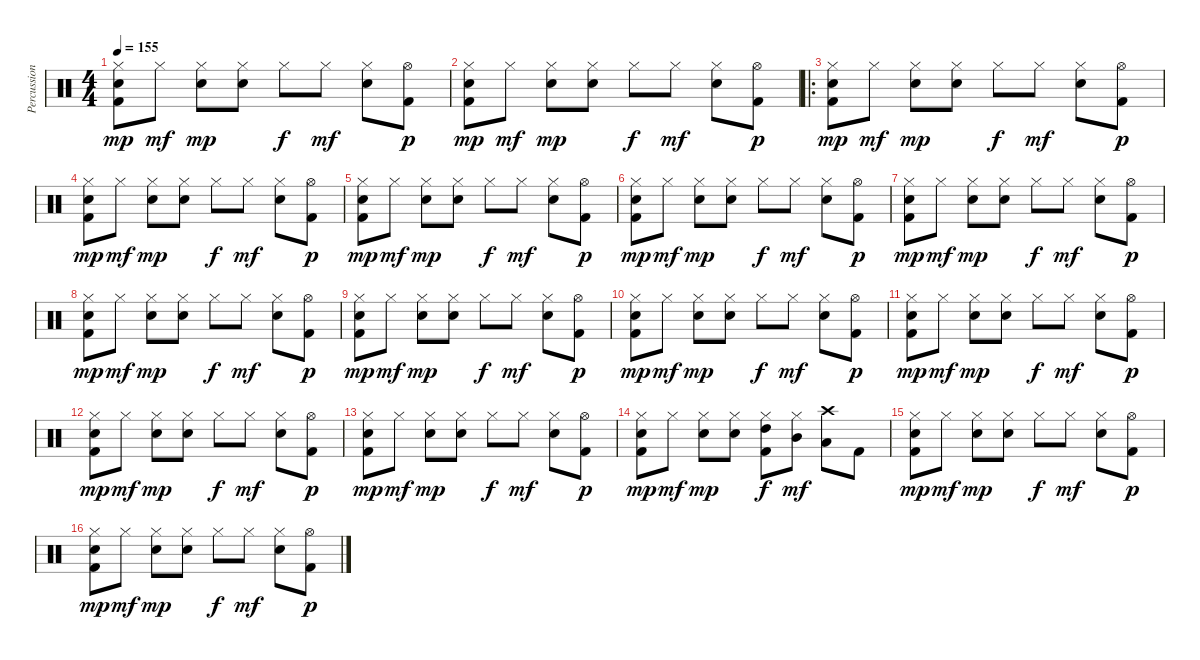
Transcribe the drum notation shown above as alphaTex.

\track ("Percussions" "Percussion") {instrument percussion}
\staff {score}
\articulation defaults
\ts (4 4)
\tempo 155
\clef neutral
\ks c
("Hi-Hat (closed)" "Snare (hit) 2" "Kick (hit) 2").8{dy mp} "Hi-Hat (closed)".8{dy mf} ("Hi-Hat (closed)" "Snare (hit) 2").8{dy mp} ("Hi-Hat (closed)" "Snare (hit) 2").8 "Hi-Hat (closed)".8{dy f} "Hi-Hat (closed)".8{dy mf} ("Hi-Hat (closed)" "Electric Snare (hit)").8 ("Hi-Hat (open)" "Kick (hit) 2").8{dy p} |
("Hi-Hat (closed)" "Snare (hit) 2" "Kick (hit) 2").8{dy mp} "Hi-Hat (closed)".8{dy mf} ("Hi-Hat (closed)" "Snare (hit) 2").8{dy mp} ("Hi-Hat (closed)" "Snare (hit) 2").8 "Hi-Hat (closed)".8{dy f} "Hi-Hat (closed)".8{dy mf} ("Hi-Hat (closed)" "Electric Snare (hit)").8 ("Hi-Hat (open)" "Kick (hit) 2").8{dy p} |
\ro
("Hi-Hat (closed)" "Snare (hit) 2" "Kick (hit) 2").8{dy mp} "Hi-Hat (closed)".8{dy mf} ("Hi-Hat (closed)" "Snare (hit) 2").8{dy mp} ("Hi-Hat (closed)" "Snare (hit) 2").8 "Hi-Hat (closed)".8{dy f} "Hi-Hat (closed)".8{dy mf} ("Hi-Hat (closed)" "Electric Snare (hit)").8 ("Hi-Hat (open)" "Kick (hit) 2").8{dy p} |
("Hi-Hat (closed)" "Snare (hit) 2" "Kick (hit) 2").8{dy mp} "Hi-Hat (closed)".8{dy mf} ("Hi-Hat (closed)" "Snare (hit) 2").8{dy mp} ("Hi-Hat (closed)" "Snare (hit) 2").8 "Hi-Hat (closed)".8{dy f} "Hi-Hat (closed)".8{dy mf} ("Hi-Hat (closed)" "Electric Snare (hit)").8 ("Hi-Hat (open)" "Kick (hit) 2").8{dy p} |
("Hi-Hat (closed)" "Snare (hit) 2" "Kick (hit) 2").8{dy mp} "Hi-Hat (closed)".8{dy mf} ("Hi-Hat (closed)" "Snare (hit) 2").8{dy mp} ("Hi-Hat (closed)" "Snare (hit) 2").8 "Hi-Hat (closed)".8{dy f} "Hi-Hat (closed)".8{dy mf} ("Hi-Hat (closed)" "Electric Snare (hit)").8 ("Hi-Hat (open)" "Kick (hit) 2").8{dy p} |
("Hi-Hat (closed)" "Snare (hit) 2" "Kick (hit) 2").8{dy mp} "Hi-Hat (closed)".8{dy mf} ("Hi-Hat (closed)" "Snare (hit) 2").8{dy mp} ("Hi-Hat (closed)" "Snare (hit) 2").8 "Hi-Hat (closed)".8{dy f} "Hi-Hat (closed)".8{dy mf} ("Hi-Hat (closed)" "Electric Snare (hit)").8 ("Hi-Hat (open)" "Kick (hit) 2").8{dy p} |
("Hi-Hat (closed)" "Snare (hit) 2" "Kick (hit) 2").8{dy mp} "Hi-Hat (closed)".8{dy mf} ("Hi-Hat (closed)" "Snare (hit) 2").8{dy mp} ("Hi-Hat (closed)" "Snare (hit) 2").8 "Hi-Hat (closed)".8{dy f} "Hi-Hat (closed)".8{dy mf} ("Hi-Hat (closed)" "Electric Snare (hit)").8 ("Hi-Hat (open)" "Kick (hit) 2").8{dy p} |
("Hi-Hat (closed)" "Snare (hit) 2" "Kick (hit) 2").8{dy mp} "Hi-Hat (closed)".8{dy mf} ("Hi-Hat (closed)" "Snare (hit) 2").8{dy mp} ("Hi-Hat (closed)" "Snare (hit) 2").8 "Hi-Hat (closed)".8{dy f} "Hi-Hat (closed)".8{dy mf} ("Hi-Hat (closed)" "Electric Snare (hit)").8 ("Hi-Hat (open)" "Kick (hit) 2").8{dy p} |
("Hi-Hat (closed)" "Snare (hit) 2" "Kick (hit) 2").8{dy mp} "Hi-Hat (closed)".8{dy mf} ("Hi-Hat (closed)" "Snare (hit) 2").8{dy mp} ("Hi-Hat (closed)" "Snare (hit) 2").8 "Hi-Hat (closed)".8{dy f} "Hi-Hat (closed)".8{dy mf} ("Hi-Hat (closed)" "Electric Snare (hit)").8 ("Hi-Hat (open)" "Kick (hit) 2").8{dy p} |
("Hi-Hat (closed)" "Snare (hit) 2" "Kick (hit) 2").8{dy mp} "Hi-Hat (closed)".8{dy mf} ("Hi-Hat (closed)" "Snare (hit) 2").8{dy mp} ("Hi-Hat (closed)" "Snare (hit) 2").8 "Hi-Hat (closed)".8{dy f} "Hi-Hat (closed)".8{dy mf} ("Hi-Hat (closed)" "Electric Snare (hit)").8 ("Hi-Hat (open)" "Kick (hit) 2").8{dy p} |
("Hi-Hat (closed)" "Snare (hit) 2" "Kick (hit) 2").8{dy mp} "Hi-Hat (closed)".8{dy mf} ("Hi-Hat (closed)" "Snare (hit) 2").8{dy mp} ("Hi-Hat (closed)" "Snare (hit) 2").8 "Hi-Hat (closed)".8{dy f} "Hi-Hat (closed)".8{dy mf} ("Hi-Hat (closed)" "Electric Snare (hit)").8 ("Hi-Hat (open)" "Kick (hit) 2").8{dy p} |
("Hi-Hat (closed)" "Snare (hit) 2" "Kick (hit) 2").8{dy mp} "Hi-Hat (closed)".8{dy mf} ("Hi-Hat (closed)" "Snare (hit) 2").8{dy mp} ("Hi-Hat (closed)" "Snare (hit) 2").8 "Hi-Hat (closed)".8{dy f} "Hi-Hat (closed)".8{dy mf} ("Hi-Hat (closed)" "Electric Snare (hit)").8 ("Hi-Hat (open)" "Kick (hit) 2").8{dy p} |
("Hi-Hat (closed)" "Snare (hit) 2" "Kick (hit) 2").8{dy mp} "Hi-Hat (closed)".8{dy mf} ("Hi-Hat (closed)" "Snare (hit) 2").8{dy mp} ("Hi-Hat (closed)" "Snare (hit) 2").8 "Hi-Hat (closed)".8{dy f} "Hi-Hat (closed)".8{dy mf} ("Hi-Hat (closed)" "Electric Snare (hit)").8 ("Hi-Hat (open)" "Kick (hit) 2").8{dy p} |
("Hi-Hat (closed)" "Snare (hit) 2" "Kick (hit) 2").8{dy mp} "Hi-Hat (closed)".8{dy mf} ("Hi-Hat (closed)" "Snare (hit) 2").8{dy mp} ("Hi-Hat (closed)" "Snare (hit) 2").8 ("Hi-Hat (closed)" "High Tom (hit)" "Kick (hit) 2").8{dy f} ("Hi-Hat (closed)" "Mid Tom (hit)").8{dy mf} ("Crash high (hit)" "Low Tom (hit)").8 "Kick (hit) 2".8 |
("Hi-Hat (closed)" "Snare (hit) 2" "Kick (hit) 2").8{dy mp} "Hi-Hat (closed)".8{dy mf} ("Hi-Hat (closed)" "Snare (hit) 2").8{dy mp} ("Hi-Hat (closed)" "Snare (hit) 2").8 "Hi-Hat (closed)".8{dy f} "Hi-Hat (closed)".8{dy mf} ("Hi-Hat (closed)" "Electric Snare (hit)").8 ("Hi-Hat (open)" "Kick (hit) 2").8{dy p} |
("Hi-Hat (closed)" "Snare (hit) 2" "Kick (hit) 2").8{dy mp} "Hi-Hat (closed)".8{dy mf} ("Hi-Hat (closed)" "Snare (hit) 2").8{dy mp} ("Hi-Hat (closed)" "Snare (hit) 2").8 "Hi-Hat (closed)".8{dy f} "Hi-Hat (closed)".8{dy mf} ("Hi-Hat (closed)" "Electric Snare (hit)").8 ("Hi-Hat (open)" "Kick (hit) 2").8{dy p}
